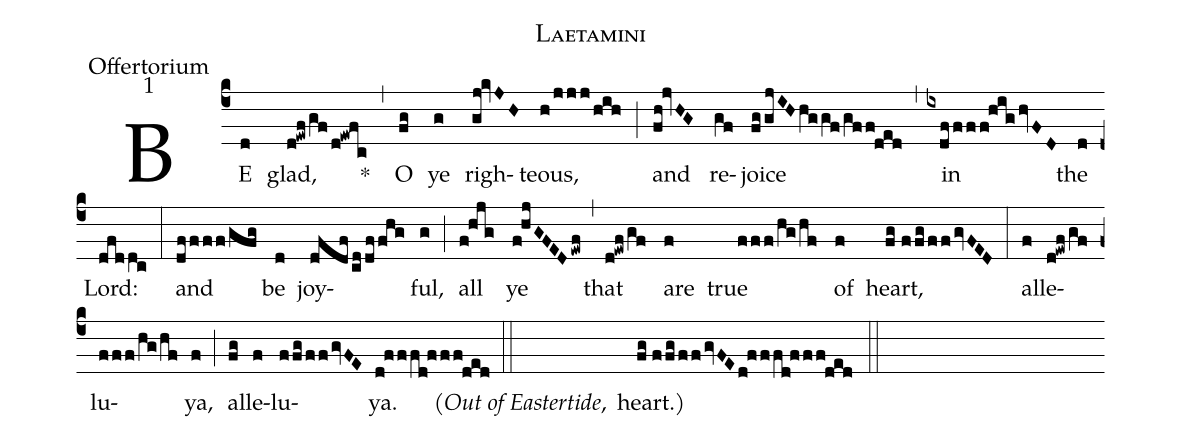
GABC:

name:Laetamini;
office-part:Offertorium;
mode:1;
%%
(c4) BE(d) glad,(d!ewf/gf/d!ewfc) *(,) O(fg) ye(g) righ(gj!kvJH)teous,(h/jjj/hih) (;) and(fh!jvHG) re(gf)joice(fggjIH/hggf/gff!ded) (,) in(ixdffff!hig/hvFD) the(d) Lord:(dfddc) (:) and(dffff/gfg) be(d) joy(dfdf/cddffhg)ful,(g) (;) all(f!hjg) ye(f!hjGFEDewf) (,) that(d!ewf/gf) are(f) true(fff/hg/hf) of(f) heart,(fg//ffg/ff/gvFED) (:) al(f)le(d!ewf/gf)lu(fff/hg/hf)ya,(f) (;) al(fg)le(f)lu(ffg/ff/gvFE)ya.(d!fffd!fff!ded) (::) <v>(</v><i>Out of Eastertide</i>,() heart.<v>)</v>(fg//ffg/ff/gvFEd!fffd!fff!ded) (::)
